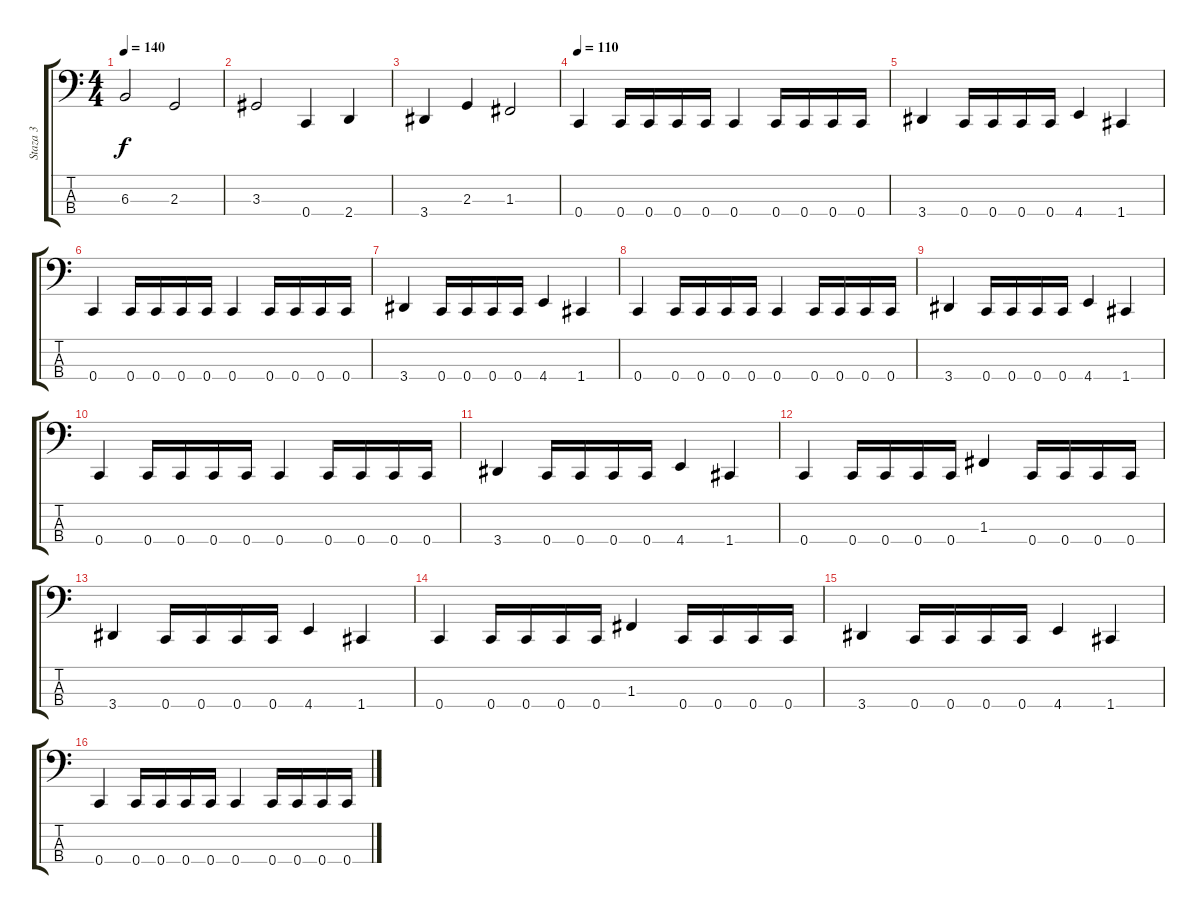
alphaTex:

\track ("Staza 3" "Staza 3") {instrument electricbassfinger}
\staff {score tabs}
\tuning (Eb2 Bb1 F1 C1) {hide}
\ts (4 4)
\tempo 140
\clef f4
\ks c
6.3.2{dy f} 2.3.2 |
3.3.2 0.4.4 2.4.4 |
3.4.4 2.3.4 1.3.2 |
\tempo 110
0.4.4 0.4.16 0.4.16 0.4.16 0.4.16 0.4.4 0.4.16 0.4.16 0.4.16 0.4.16 |
3.4.4 0.4.16 0.4.16 0.4.16 0.4.16 4.4.4 1.4.4 |
0.4.4 0.4.16 0.4.16 0.4.16 0.4.16 0.4.4 0.4.16 0.4.16 0.4.16 0.4.16 |
3.4.4 0.4.16 0.4.16 0.4.16 0.4.16 4.4.4 1.4.4 |
0.4.4 0.4.16 0.4.16 0.4.16 0.4.16 0.4.4 0.4.16 0.4.16 0.4.16 0.4.16 |
3.4.4 0.4.16 0.4.16 0.4.16 0.4.16 4.4.4 1.4.4 |
0.4.4 0.4.16 0.4.16 0.4.16 0.4.16 0.4.4 0.4.16 0.4.16 0.4.16 0.4.16 |
3.4.4 0.4.16 0.4.16 0.4.16 0.4.16 4.4.4 1.4.4 |
0.4.4 0.4.16 0.4.16 0.4.16 0.4.16 1.3.4 0.4.16 0.4.16 0.4.16 0.4.16 |
3.4.4 0.4.16 0.4.16 0.4.16 0.4.16 4.4.4 1.4.4 |
0.4.4 0.4.16 0.4.16 0.4.16 0.4.16 1.3.4 0.4.16 0.4.16 0.4.16 0.4.16 |
3.4.4 0.4.16 0.4.16 0.4.16 0.4.16 4.4.4 1.4.4 |
0.4.4 0.4.16 0.4.16 0.4.16 0.4.16 0.4.4 0.4.16 0.4.16 0.4.16 0.4.16
